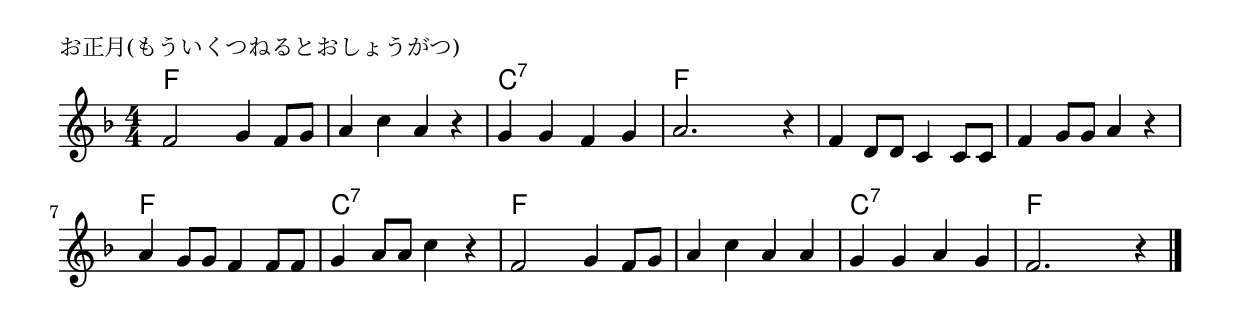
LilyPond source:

\version "2.18.2"

% お正月(もういくつねるとおしょうがつ)

\header {
piece = "お正月(もういくつねるとおしょうがつ)"
}

melody =
\relative c' {
\key f \major
\time 4/4
\set Score.tempoHideNote = ##t
\tempo 4=110
\numericTimeSignature

f2 g4 f8 g |
a4 c a r |
g g f g |
a2. r4 |

f4 d8 d c4 c8 c |
f4 g8 g a4 r |
a4 g8 g f4 f8 f |
g4 a8 a c4 r |

f,2 g4 f8 g |
a4 c a a |
g g a g |
f2. r4 |

\bar "|."
}
\score {
<<
\chords {
\set noChordSymbol = ""
\set chordChanges=##t
%
f4 f f f f f f f c:7 c:7 c:7 c:7 f f f f 
f f f f f f f f f f f f c:7 c:7 c:7 c:7
f f f f f f f f c:7 c:7 c:7 c:7 f f f f 

}
\new Staff {\melody}
>>
\layout {
line-width = #190
indent = 0\mm
}
\midi {}
}